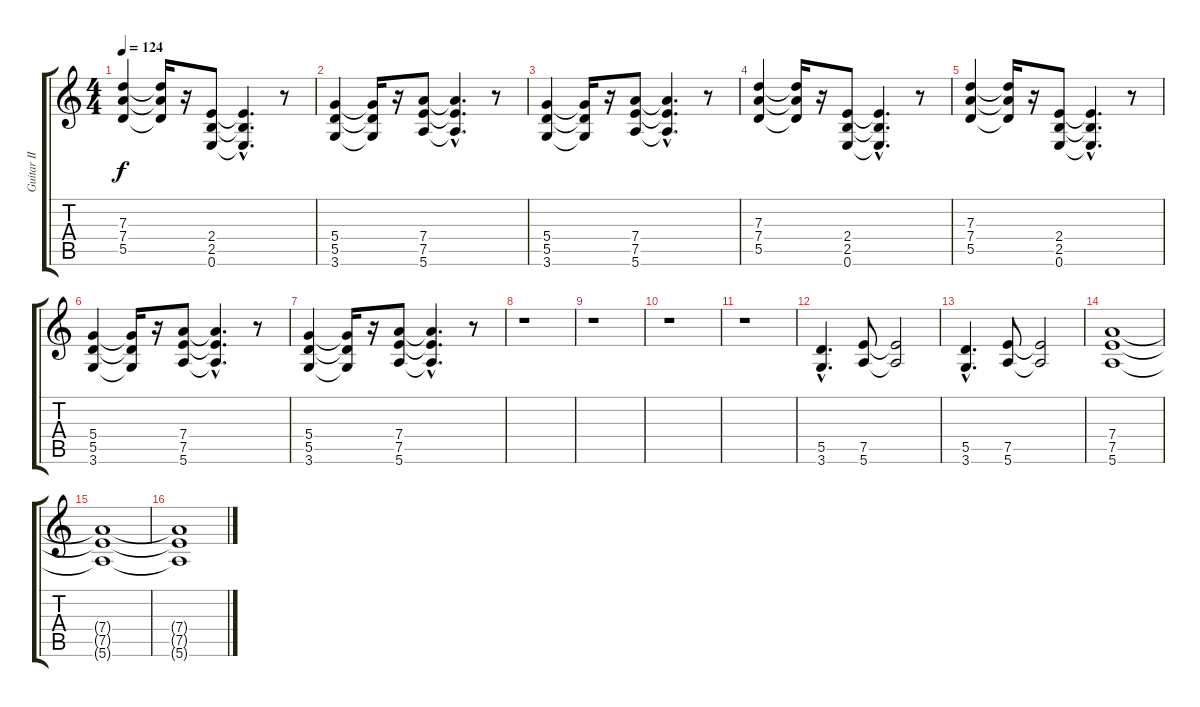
\track ("Guitar II" "Guitar II") {instrument overdrivenguitar}
\staff {score tabs}
\tuning (E4 B3 G3 D3 A2 E2) {hide}
\ts (4 4)
\tempo 124
\clef g2
\ks c
(7.3 7.4 5.5).4{dy f} (7.3{t} 7.4{t} 5.5{t}).16 r.16 (2.4 2.5 0.6).8 (2.4{hac t} 2.5{hac t} 0.6{hac t}).4{d} r.8 |
(5.4 5.5 3.6).4 (5.4{t} 5.5{t} 3.6{t}).16 r.16 (7.4 7.5 5.6).8 (7.4{hac t} 7.5{hac t} 5.6{hac t}).4{d} r.8 |
(5.4 5.5 3.6).4 (5.4{t} 5.5{t} 3.6{t}).16 r.16 (7.4 7.5 5.6).8 (7.4{hac t} 7.5{hac t} 5.6{hac t}).4{d} r.8 |
(7.3 7.4 5.5).4 (7.3{t} 7.4{t} 5.5{t}).16 r.16 (2.4 2.5 0.6).8 (2.4{hac t} 2.5{hac t} 0.6{hac t}).4{d} r.8 |
(7.3 7.4 5.5).4 (7.3{t} 7.4{t} 5.5{t}).16 r.16 (2.4 2.5 0.6).8 (2.4{hac t} 2.5{hac t} 0.6{hac t}).4{d} r.8 |
(5.4 5.5 3.6).4 (5.4{t} 5.5{t} 3.6{t}).16 r.16 (7.4 7.5 5.6).8 (7.4{hac t} 7.5{hac t} 5.6{hac t}).4{d} r.8 |
(5.4 5.5 3.6).4 (5.4{t} 5.5{t} 3.6{t}).16 r.16 (7.4 7.5 5.6).8 (7.4{hac t} 7.5{hac t} 5.6{hac t}).4{d} r.8 |
r.1 |
r.1 |
r.1 |
r.1 |
(5.5{hac} 3.6{hac}).4{d} (7.5 5.6).8 (7.5{t} 5.6{t}).2 |
(5.5{hac} 3.6{hac}).4{d} (7.5 5.6).8 (7.5{t} 5.6{t}).2 |
(7.4 7.5 5.6).1 |
(7.4{t} 7.5{t} 5.6{t}).1 |
(7.4{t} 7.5{t} 5.6{t}).1
